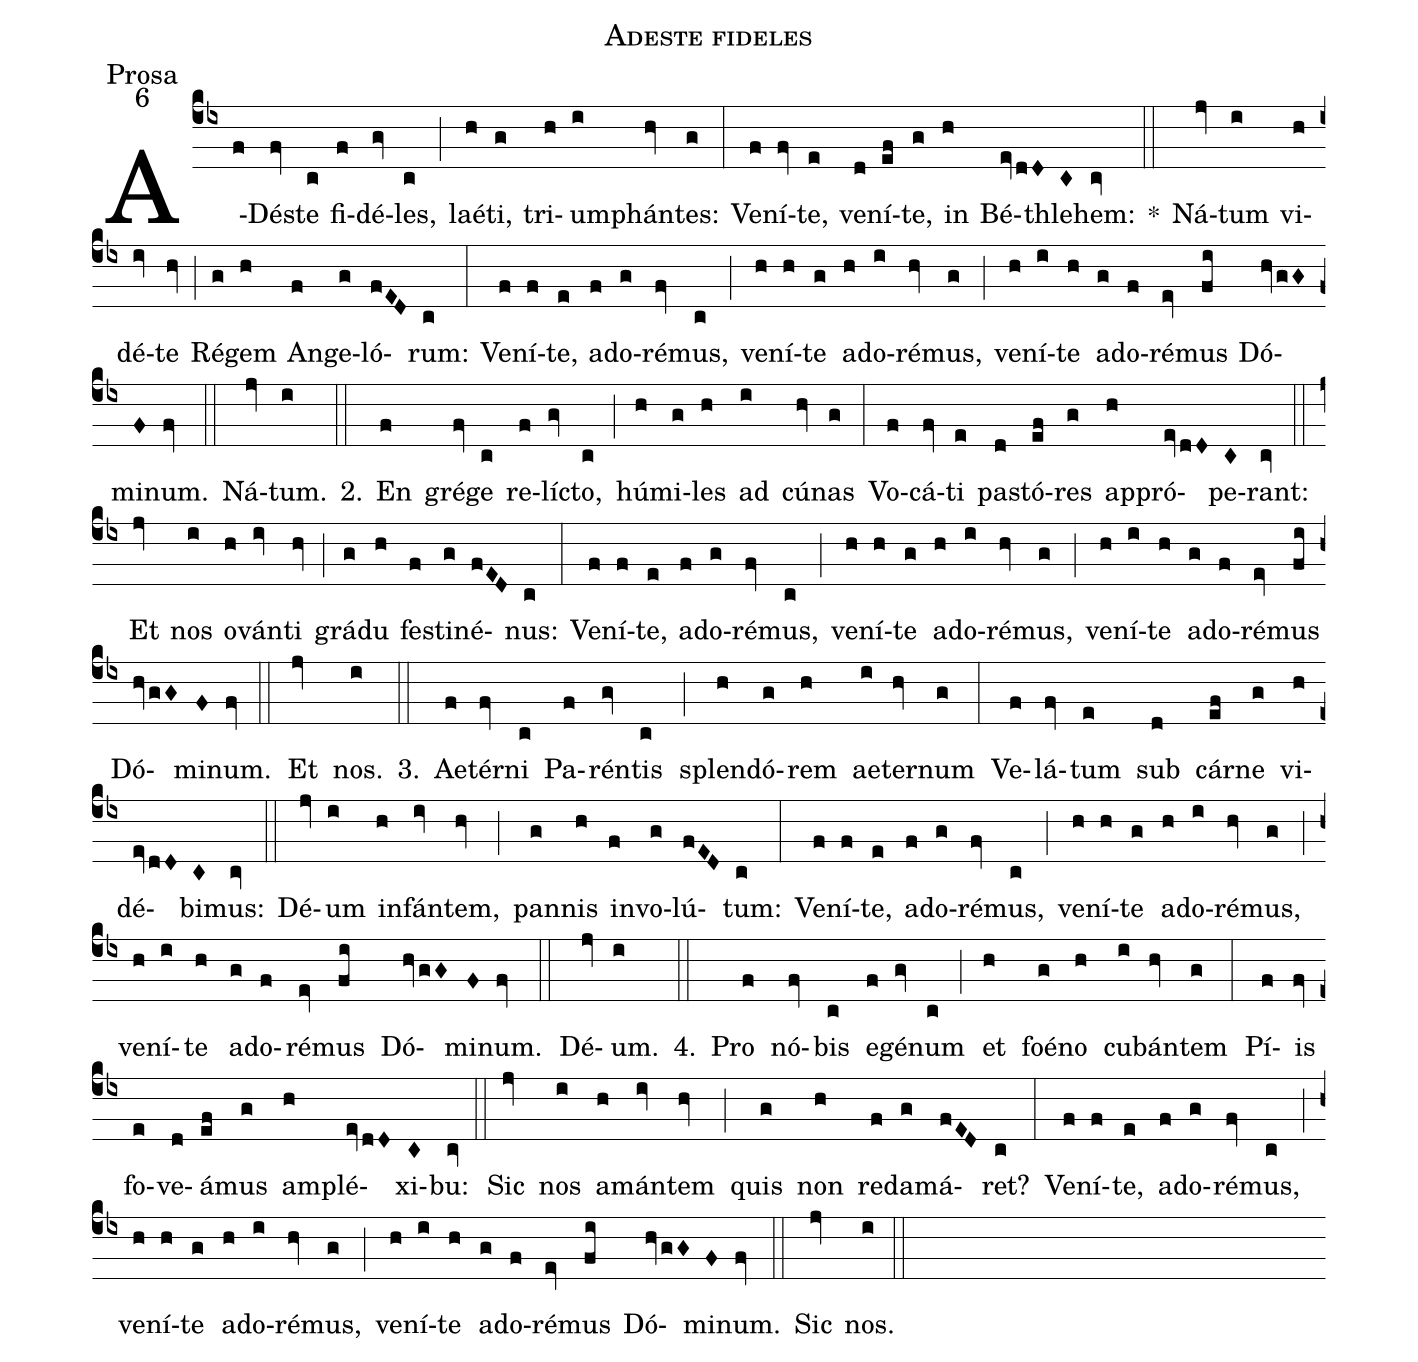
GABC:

name:Adeste fideles;
office-part:Prosa;
mode:6;
%%
(cb4)A(f)Dé(fv)ste(c) fi(f)dé(gv)les,(c) (;) laé(h)ti,(g) tri(h)um(i)phán(hv)tes:(g) (:) Ve(f)ní(fv)te,(e) ve(d)ní(ef)te,(g) in(h) Bé(evdD)thle(C)hem:(cv)      *(::)

Ná(jv)tum(i) vi(h)dé(iv)te(hv) (;) Ré(g)gem(h) An(f)ge(g)ló(fED)rum:(c) (:) Ve(f)ní(f)te,(e) a(f)do(g)ré(fv)mus,(c) (;) ve(h)ní(h)te(g) a(h)do(i)ré(hv)mus,(g) (;) ve(h)ní(i)te(h) a(g)do(f)ré(ev)mus(fi) Dó(hvgG)mi(F)num.(fv) (::)

Ná(jv)tum.(i)
2.(::)

En(f) gré(fv)ge(c) re(f)lí(gv)cto,(c) (;) hú(h)mi(g)les(h) ad(i) cú(hv)nas(g) (:)
Vo(f)cá(fv)ti(e) pa(d)stó(ef)res(g) ap(h)pró(evdD)pe(C)rant:(cv) (::)

Et(jv) nos(i) o(h)ván(iv)ti(hv) (;) grá(g)du(h) fe(f)sti(g)né(fED)nus:(c) (:)
Ve(f)ní(f)te,(e) a(f)do(g)ré(fv)mus,(c) (;) ve(h)ní(h)te(g) a(h)do(i)ré(hv)mus,(g) (;) ve(h)ní(i)te(h) a(g)do(f)ré(ev)mus(fi) Dó(hvgG)mi(F)num.(fv) (::)

Et(jv) nos.(i)
3.(::)

Ae(f)tér(fv)ni(c) Pa(f)rén(gv)tis(c) (;) splen(h)dó(g)rem(h) ae(i)ter(hv)num(g) (:)
Ve(f)lá(fv)tum(e) sub(d) cár(ef)ne(g) vi(h)dé(evdD)bi(C)mus:(cv) (::)

Dé(jv)um(i) in(h)fán(iv)tem,(hv) (;) pan(g)nis(h) in(f)vo(g)lú(fED)tum:(c) (:)
Ve(f)ní(f)te,(e) a(f)do(g)ré(fv)mus,(c) (;) ve(h)ní(h)te(g) a(h)do(i)ré(hv)mus,(g) (;) ve(h)ní(i)te(h) a(g)do(f)ré(ev)mus(fi) Dó(hvgG)mi(F)num.(fv) (::)

Dé(jv)um.(i)
4.(::)

Pro(f) nó(fv)bis(c) e(f)gé(gv)num(c) (;) et(h) foé(g)no(h) cu(i)bán(hv)tem(g) (:)
Pí(f)is(fv) fo(e)ve(d)á(ef)mus(g) am(h)plé(evdD)xi(C)bu:(cv) (::)

Sic(jv) nos(i) a(h)mán(iv)tem(hv) (;) quis(g) non(h) re(f)da(g)má(fED)ret?(c) (:)
Ve(f)ní(f)te,(e) a(f)do(g)ré(fv)mus,(c) (;) ve(h)ní(h)te(g) a(h)do(i)ré(hv)mus,(g) (;) ve(h)ní(i)te(h) a(g)do(f)ré(ev)mus(fi) Dó(hvgG)mi(F)num.(fv) (::)
Sic(jv) nos.(i) (::)
